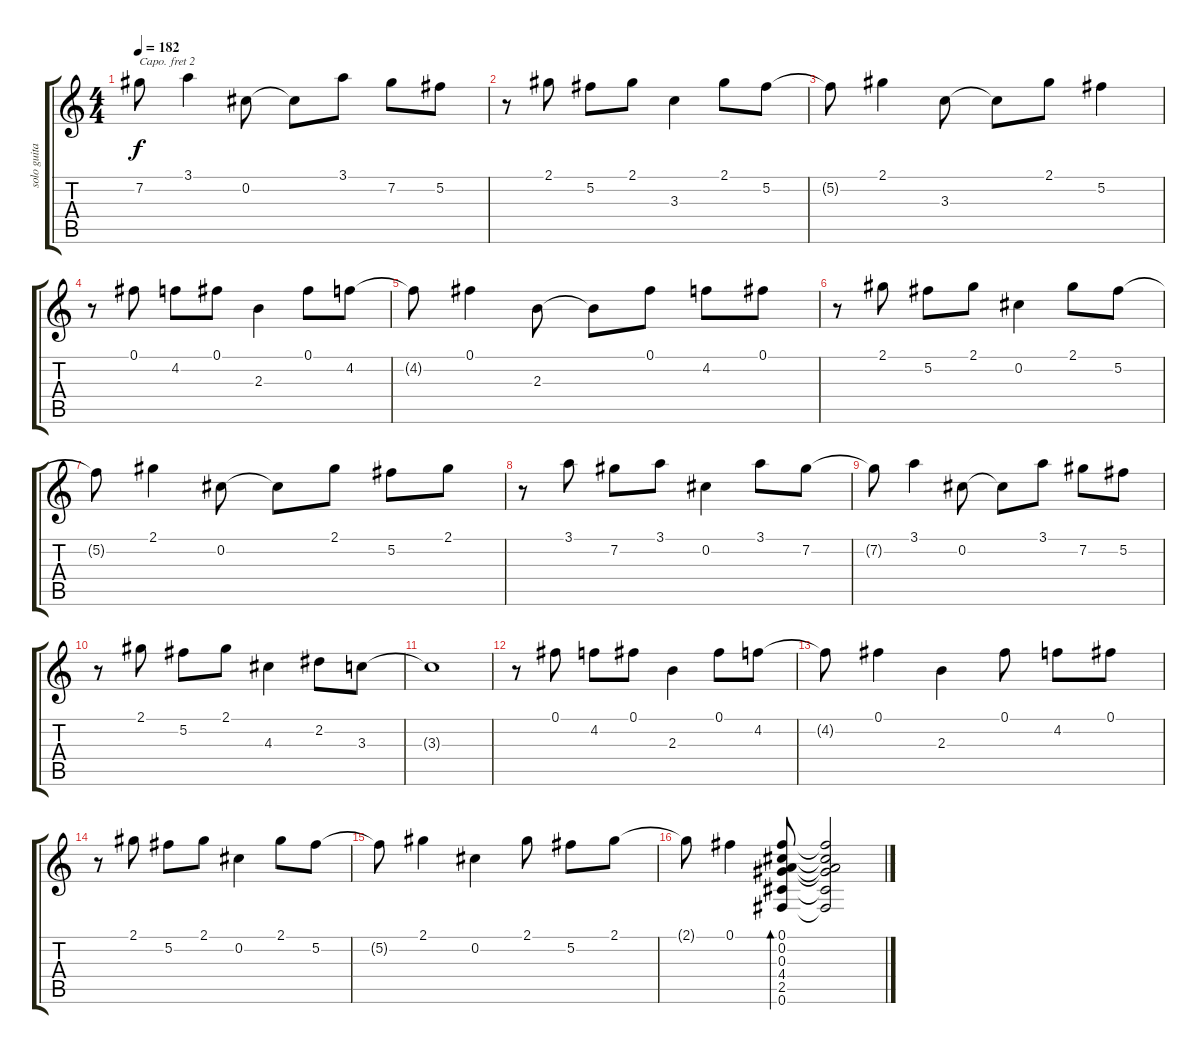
\track ("solo guitar (Toninio)" "solo guita") {instrument acousticguitarnylon}
\staff {score tabs}
\capo 2
\tuning (E4 B3 G3 D3 A2 E2) {hide}
\ts (4 4)
\tempo 182
\clef g2
\ks c
7.2{t}.8{dy f} 3.1.4 0.2.8 0.2{t}.8 3.1.8 7.2.8 5.2.8 |
r.8 2.1.8 5.2.8 2.1.8 3.3.4 2.1.8 5.2.8 |
5.2{t}.8 2.1.4 3.3.8 3.3{t}.8 2.1.8 5.2.4 |
r.8 0.1.8 4.2.8 0.1.8 2.3.4 0.1.8 4.2.8 |
4.2{t}.8 0.1.4 2.3.8 2.3{t}.8 0.1.8 4.2.8 0.1.8 |
r.8 2.1.8 5.2.8 2.1.8 0.2.4 2.1.8 5.2.8 |
5.2{t}.8 2.1.4 0.2.8 0.2{t}.8 2.1.8 5.2.8 2.1.8 |
r.8 3.1.8 7.2.8 3.1.8 0.2.4 3.1.8 7.2.8 |
7.2{t}.8 3.1.4 0.2.8 0.2{t}.8 3.1.8 7.2.8 5.2.8 |
r.8 2.1.8 5.2.8 2.1.8 4.3.4 2.2.8 3.3.8 |
3.3{t}.1 |
r.8 0.1.8 4.2.8 0.1.8 2.3.4 0.1.8 4.2.8 |
4.2{t}.8 0.1.4 2.3.4 0.1.8 4.2.8 0.1.8 |
r.8 2.1.8 5.2.8 2.1.8 0.2.4 2.1.8 5.2.8 |
5.2{t}.8 2.1.4 0.2.4 2.1.8 5.2.8 2.1.8 |
2.1{t}.8 0.1.4 (0.1 0.2 0.3 4.4 2.5 0.6).8{bd 480} (0.1{t} 0.2{t} 0.3{t} 4.4{t} 2.5{t} 0.6{t}).2
